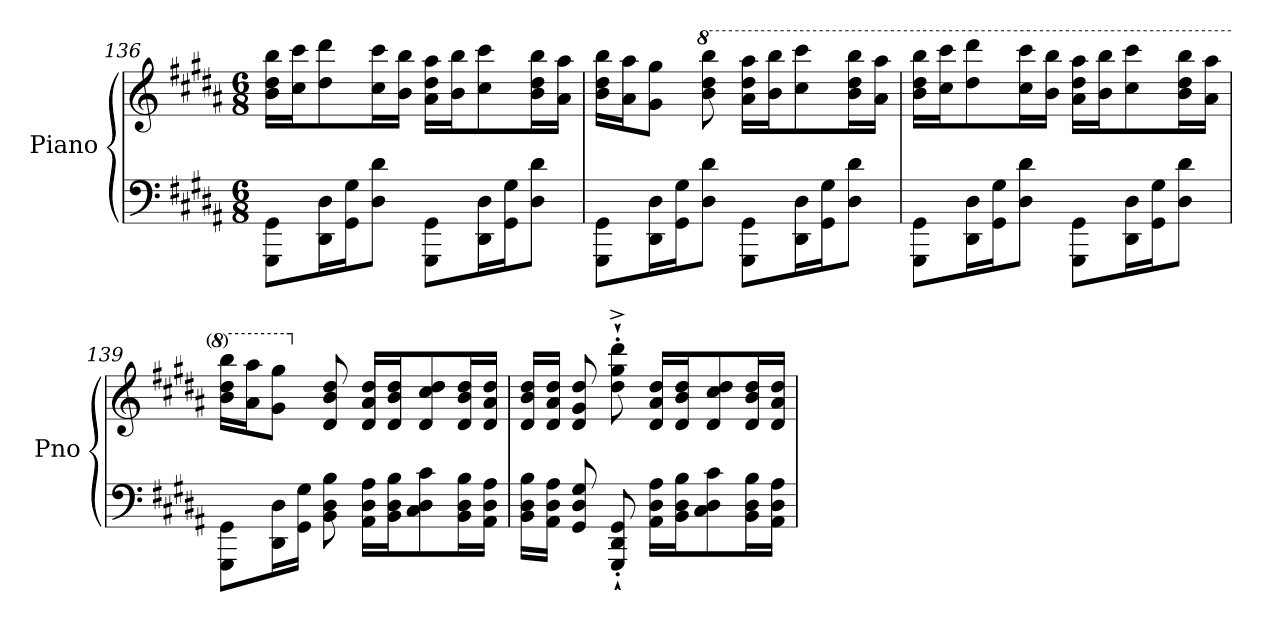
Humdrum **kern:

**kern	**kern
*part1	*part1
*staff2	*staff1
*I"Piano	*
*I'Pno	*
!!LO:LB:g=z
*clefF4	*clefG2
*k[f#c#g#d#a#]	*k[f#c#g#d#a#]
*M6/8	*M6/8
=136	=136
8GGG#\ 8GG#\L	16b\ 16dd#\ 16bb\LL
.	16cc#\ 16ccc#\J
16DD#\ 16D#\L	8dd#\ 8ddd#\
16GG#\ 16G#\J	.
8D#\ 8d#\J	16cc#\ 16ccc#\L
.	16b\ 16bb\JJ
8GGG#\ 8GG#\L	16a#\ 16dd#\ 16aa#\LL
.	16b\ 16bb\J
16DD#\ 16D#\L	8cc#\ 8ccc#\
16GG#\ 16G#\J	.
8D#\ 8d#\J	16b\ 16dd#\ 16bb\L
.	16a#\ 16aa#\JJ
!!LO:PB:g=z
=137	=137
8GGG#\ 8GG#\L	16b\ 16dd#\ 16bb\LL
.	16a#\ 16aa#\J
16DD#\ 16D#\L	8g#\ 8gg#\J
16GG#\ 16G#\J	.
*	*8va
8D#\ 8d#\J	8bb\ 8ddd#\ 8bbb\
8GGG#\ 8GG#\L	16aa#\ 16ddd#\ 16aaa#\LL
.	16bb\ 16bbb\J
16DD#\ 16D#\L	8ccc#\ 8cccc#\
16GG#\ 16G#\J	.
8D#\ 8d#\J	16bb\ 16ddd#\ 16bbb\L
.	16aa#\ 16aaa#\JJ
=138	=138
8GGG#\ 8GG#\L	16bb\ 16ddd#\ 16bbb\LL
.	16ccc#\ 16cccc#\J
16DD#\ 16D#\L	8ddd#\ 8dddd#\
16GG#\ 16G#\J	.
8D#\ 8d#\J	16ccc#\ 16cccc#\L
.	16bb\ 16bbb\JJ
8GGG#\ 8GG#\L	16aa#\ 16ddd#\ 16aaa#\LL
.	16bb\ 16bbb\J
16DD#\ 16D#\L	8ccc#\ 8cccc#\
16GG#\ 16G#\J	.
8D#\ 8d#\J	16bb\ 16ddd#\ 16bbb\L
.	16aa#\ 16aaa#\JJ
=139	=139
8GGG#\ 8GG#\L	16bb\ 16ddd#\ 16bbb\LL
.	16aa#\ 16aaa#\J
16DD#\ 16D#\L	8gg#\ 8ggg#\J
16GG#\ 16G#\JJ	.
*	*X8va
8BB\ 8D#\ 8B\	8d#/ 8b/ 8dd#/
16AA#\ 16D#\ 16A#\LL	16d#/ 16a#/ 16dd#/LL
16BB\ 16D#\ 16B\J	16d#/ 16b/ 16dd#/J
8C#\ 8D#\ 8c#\	8d#/ 8cc#/ 8dd#/
16BB\ 16D#\ 16B\L	16d#/ 16b/ 16dd#/L
16AA#\ 16D#\ 16A#\JJ	16d#/ 16a#/ 16dd#/JJ
!!LO:LB:g=z
=140	=140
16BB\ 16D#\ 16B\LL	16d#/ 16b/ 16dd#/LL
16AA#\ 16D#\ 16A#\JJ	16d#/ 16a#/ 16dd#/JJ
8GG#/ 8D#/ 8G#/	8d#/ 8g#/ 8dd#/
8GGG#/'` 8DD#/'` 8GG#/'`	8dd#\'`^ 8gg#\'`^ 8ddd#\'`^
16AA#\ 16D#\ 16A#\LL	16d#/ 16a#/ 16dd#/LL
16BB\ 16D#\ 16B\J	16d#/ 16b/ 16dd#/J
8C#\ 8D#\ 8c#\	8d#/ 8cc#/ 8dd#/
16BB\ 16D#\ 16B\L	16d#/ 16b/ 16dd#/L
16AA#\ 16D#\ 16A#\JJ	16d#/ 16a#/ 16dd#/JJ
=	=
*-	*-
